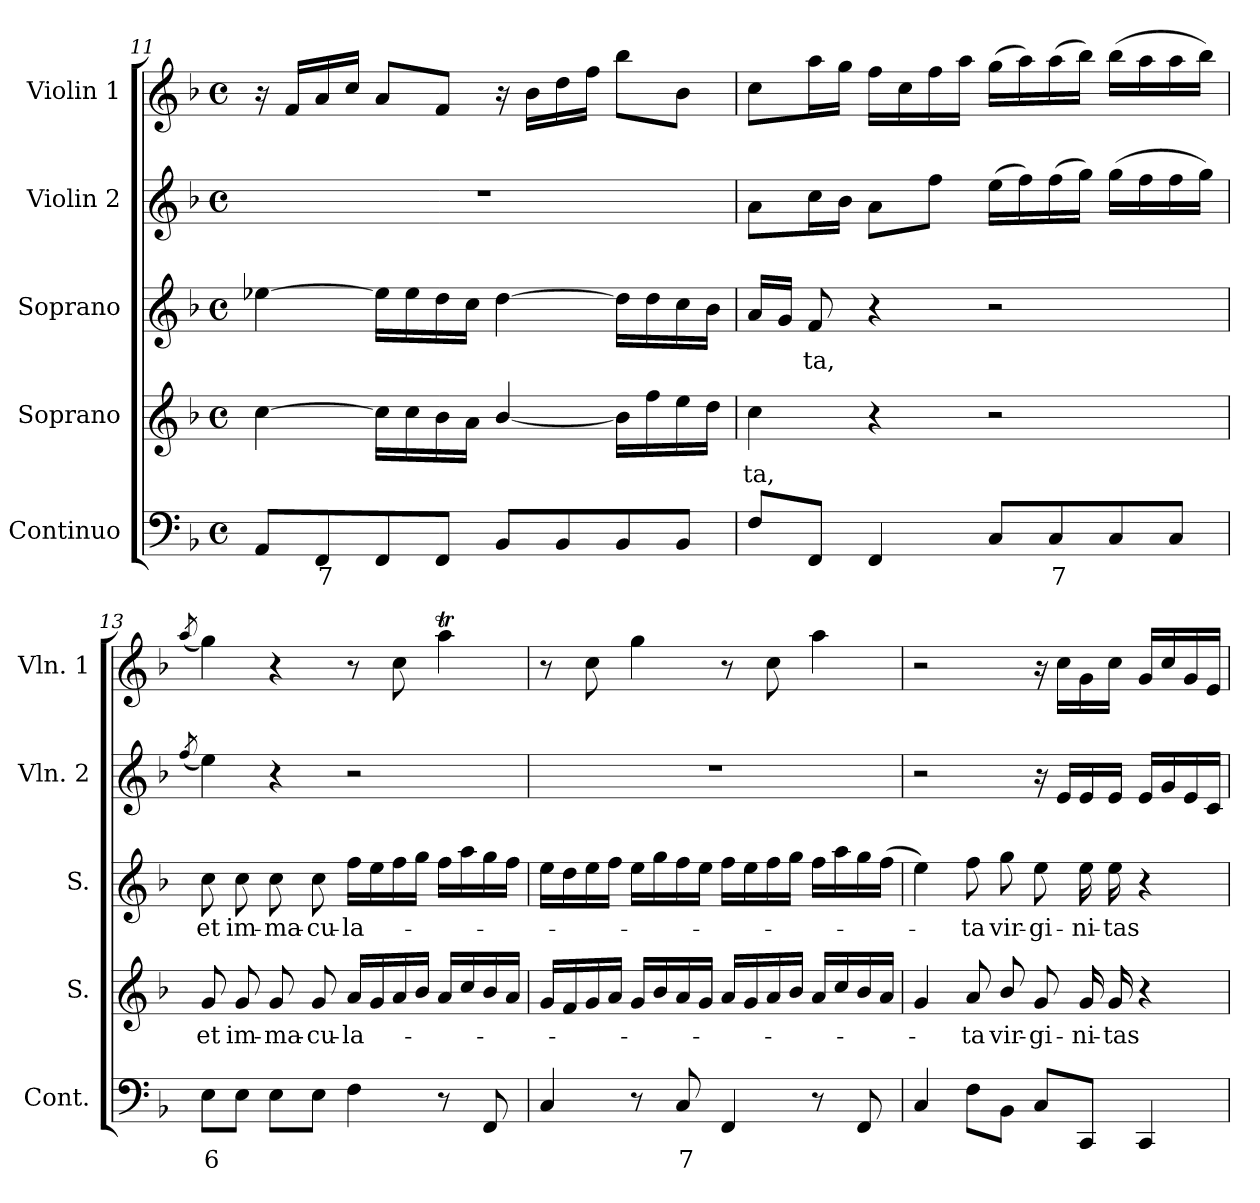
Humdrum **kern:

**kern	**text	**kern	**text	**kern	**text	**kern	**kern
*part5	*part5	*part4	*part4	*part3	*part3	*part2	*part1
*staff5	*staff5	*staff4	*staff4	*staff3	*staff3	*staff2	*staff1
*I"Continuo	*	*I"Soprano	*	*I"Soprano	*	*I"Violin 2	*I"Violin 1
*I'Cont.	*	*I'S.	*	*I'S.	*	*I'Vln. 2	*I'Vln. 1
*clefF4	*	*clefG2	*	*clefG2	*	*clefG2	*clefG2
*k[b-]	*	*k[b-]	*	*k[b-]	*	*k[b-]	*k[b-]
*F:	*	*F:	*	*F:	*	*F:	*F:
*M4/4	*	*M4/4	*	*M4/4	*	*M4/4	*M4/4
*met(c)	*	*met(c)	*	*met(c)	*	*met(c)	*met(c)
=11	=11	=11	=11	=11	=11	=11	=11
8AAi/L	.	[4cci\	.	[4ee-Xi\	.	1r	16r
.	.	.	.	.	.	.	16fi/LL
!	!LO:LY:b:color=#000000	!	!	!	!	!	!
8FFi/	7	.	.	.	.	.	16ai/
.	.	.	.	.	.	.	16cci/JJ
8FFi/	.	16cci\LL]	.	16ee-i\LL]	.	.	8ai/L
.	.	16cci\	.	16ee-i\	.	.	.
8FFi/J	.	16b-i\	.	16ddi\	.	.	8fi/J
.	.	16ai\JJ	.	16cci\JJ	.	.	.
8BB-i/L	.	[4b-i/	.	[4ddi\	.	.	16r
.	.	.	.	.	.	.	16b-i\LL
8BB-i/	.	.	.	.	.	.	16ddi\
.	.	.	.	.	.	.	16ffi\JJ
8BB-i/	.	16b-i\LL]	.	16ddi\LL]	.	.	8bb-i\L
.	.	16ffi\	.	16ddi\	.	.	.
8BB-i/J	.	16eei\	.	16cci\	.	.	8b-i\J
.	.	16ddi\JJ	.	16b-i\JJ	.	.	.
=12	=12	=12	=12	=12	=12	=12	=12
!	!	!	!LO:LY:b:color=#000000	!	!	!	!
8Fi/L	.	4cci\	-ta,	16ai/LL	.	8ai\L	8cci\L
.	.	.	.	16gi/JJ	.	.	.
!	!	!	!	!	!LO:LY:b:color=#000000	!	!
8FFi/J	.	.	.	8fi/	-ta,	16cci\L	16aai\L
.	.	.	.	.	.	16b-i\JJ	16ggi\JJ
4FFi/	.	4r	.	4r	.	8ai\L	16ffi\LL
.	.	.	.	.	.	.	16cci\
.	.	.	.	.	.	8ffi\J	16ffi\
.	.	.	.	.	.	.	16aai\JJ
8Ci/L	.	2r	.	2r	.	(16eei\LL	(16ggi\LL
.	.	.	.	.	.	16ffi\)	16aai\)
!	!LO:LY:b:color=#000000	!	!	!	!	!	!
8Ci/	7	.	.	.	.	(16ffi\	(16aai\
.	.	.	.	.	.	16ggi\JJ)	16bb-i\JJ)
8Ci/	.	.	.	.	.	(16ggi\LL	(16bb-i\LL
.	.	.	.	.	.	16ffi\	16aai\
8Ci/J	.	.	.	.	.	16ffi\	16aai\
.	.	.	.	.	.	16ggi\JJ)	16bb-i\JJ)
!!LO:PB:g=z
=13	=13	=13	=13	=13	=13	=13	=13
.	.	.	.	.	.	(8qffi/	(8qaai/
!	!LO:LY:b:color=#000000	!	!	!	!	!	!
!	!	!	!LO:LY:b:color=#000000	!	!	!	!
!	!	!	!	!	!LO:LY:b:color=#000000	!	!
8Ei\L	6	8gi/	et	8cci\	et	4eei\)	4ggi\)
!	!	!	!LO:LY:b:color=#000000	!	!	!	!
!	!	!	!	!	!LO:LY:b:color=#000000	!	!
8Ei\J	.	8gi/	im-	8cci\	im-	.	.
!	!	!	!LO:LY:b:color=#000000	!	!	!	!
!	!	!	!	!	!LO:LY:b:color=#000000	!	!
8Ei\L	.	8gi/	-ma-	8cci\	-ma-	4r	4r
!	!	!	!LO:LY:b:color=#000000	!	!	!	!
!	!	!	!	!	!LO:LY:b:color=#000000	!	!
8Ei\J	.	8gi/	-cu-	8cci\	-cu-	.	.
!	!	!	!LO:LY:b:color=#000000	!	!	!	!
!	!	!	!	!	!LO:LY:b:color=#000000	!	!
4Fi\	.	16ai/LL	-la-	16ffi\LL	-la-	2r	8r
.	.	16gi/	.	16eei\	.	.	.
.	.	16ai/	.	16ffi\	.	.	8cci\
.	.	16b-i/JJ	.	16ggi\JJ	.	.	.
8r	.	16ai/LL	.	16ffi\LL	.	.	4aati\
.	.	16cci/	.	16aai\	.	.	.
8FFi/	.	16b-i/	.	16ggi\	.	.	.
.	.	16ai/JJ	.	16ffi\JJ	.	.	.
=14	=14	=14	=14	=14	=14	=14	=14
4Ci/	.	16gi/LL	.	16eei\LL	.	1r	8r
.	.	16fi/	.	16ddi\	.	.	.
.	.	16gi/	.	16eei\	.	.	8cci\
.	.	16ai/JJ	.	16ffi\JJ	.	.	.
8r	.	16gi/LL	.	16eei\LL	.	.	4ggi\
.	.	16b-i/	.	16ggi\	.	.	.
!	!LO:LY:b:color=#000000	!	!	!	!	!	!
8Ci/	7	16ai/	.	16ffi\	.	.	.
.	.	16gi/JJ	.	16eei\JJ	.	.	.
4FFi/	.	16ai/LL	.	16ffi\LL	.	.	8r
.	.	16gi/	.	16eei\	.	.	.
.	.	16ai/	.	16ffi\	.	.	8cci\
.	.	16b-i/JJ	.	16ggi\JJ	.	.	.
8r	.	16ai/LL	.	16ffi\LL	.	.	4aai\
.	.	16cci/	.	16aai\	.	.	.
8FFi/	.	16b-i/	.	16ggi\	.	.	.
.	.	16ai/JJ	.	(16ffi\JJ	.	.	.
=15	=15	=15	=15	=15	=15	=15	=15
4Ci/	.	4gi/	.	4eei\)	.	2r	2r
!	!	!	!LO:LY:b:color=#000000	!	!	!	!
!	!	!	!	!	!LO:LY:b:color=#000000	!	!
8Fi\L	.	8ai/	-ta	8ffi\	-ta	.	.
!	!	!	!LO:LY:b:color=#000000	!	!	!	!
!	!	!	!	!	!LO:LY:b:color=#000000	!	!
8BB-i\J	.	8b-i/	vir-	8ggi\	vir-	.	.
!	!	!	!LO:LY:b:color=#000000	!	!	!	!
!	!	!	!	!	!LO:LY:b:color=#000000	!	!
8Ci/L	.	8gi/	-gi-	8eei\	-gi-	16r	16r
.	.	.	.	.	.	16ei/LL	16cci\LL
!	!	!	!LO:LY:b:color=#000000	!	!	!	!
!	!	!	!	!	!LO:LY:b:color=#000000	!	!
8CCi/J	.	16gi/	-ni-	16eei\	-ni-	16ei/	16gi\
!	!	!	!LO:LY:b:color=#000000	!	!	!	!
!	!	!	!	!	!LO:LY:b:color=#000000	!	!
.	.	16gi/	-tas	16eei\	-tas	16ei/JJ	16cci\JJ
4CCi/	.	4r	.	4r	.	16ei/LL	16gi/LL
.	.	.	.	.	.	16gi/	16cci/
.	.	.	.	.	.	16ei/	16gi/
.	.	.	.	.	.	16ci/JJ	16ei/JJ
=	=	=	=	=	=	=	=
*-	*-	*-	*-	*-	*-	*-	*-
